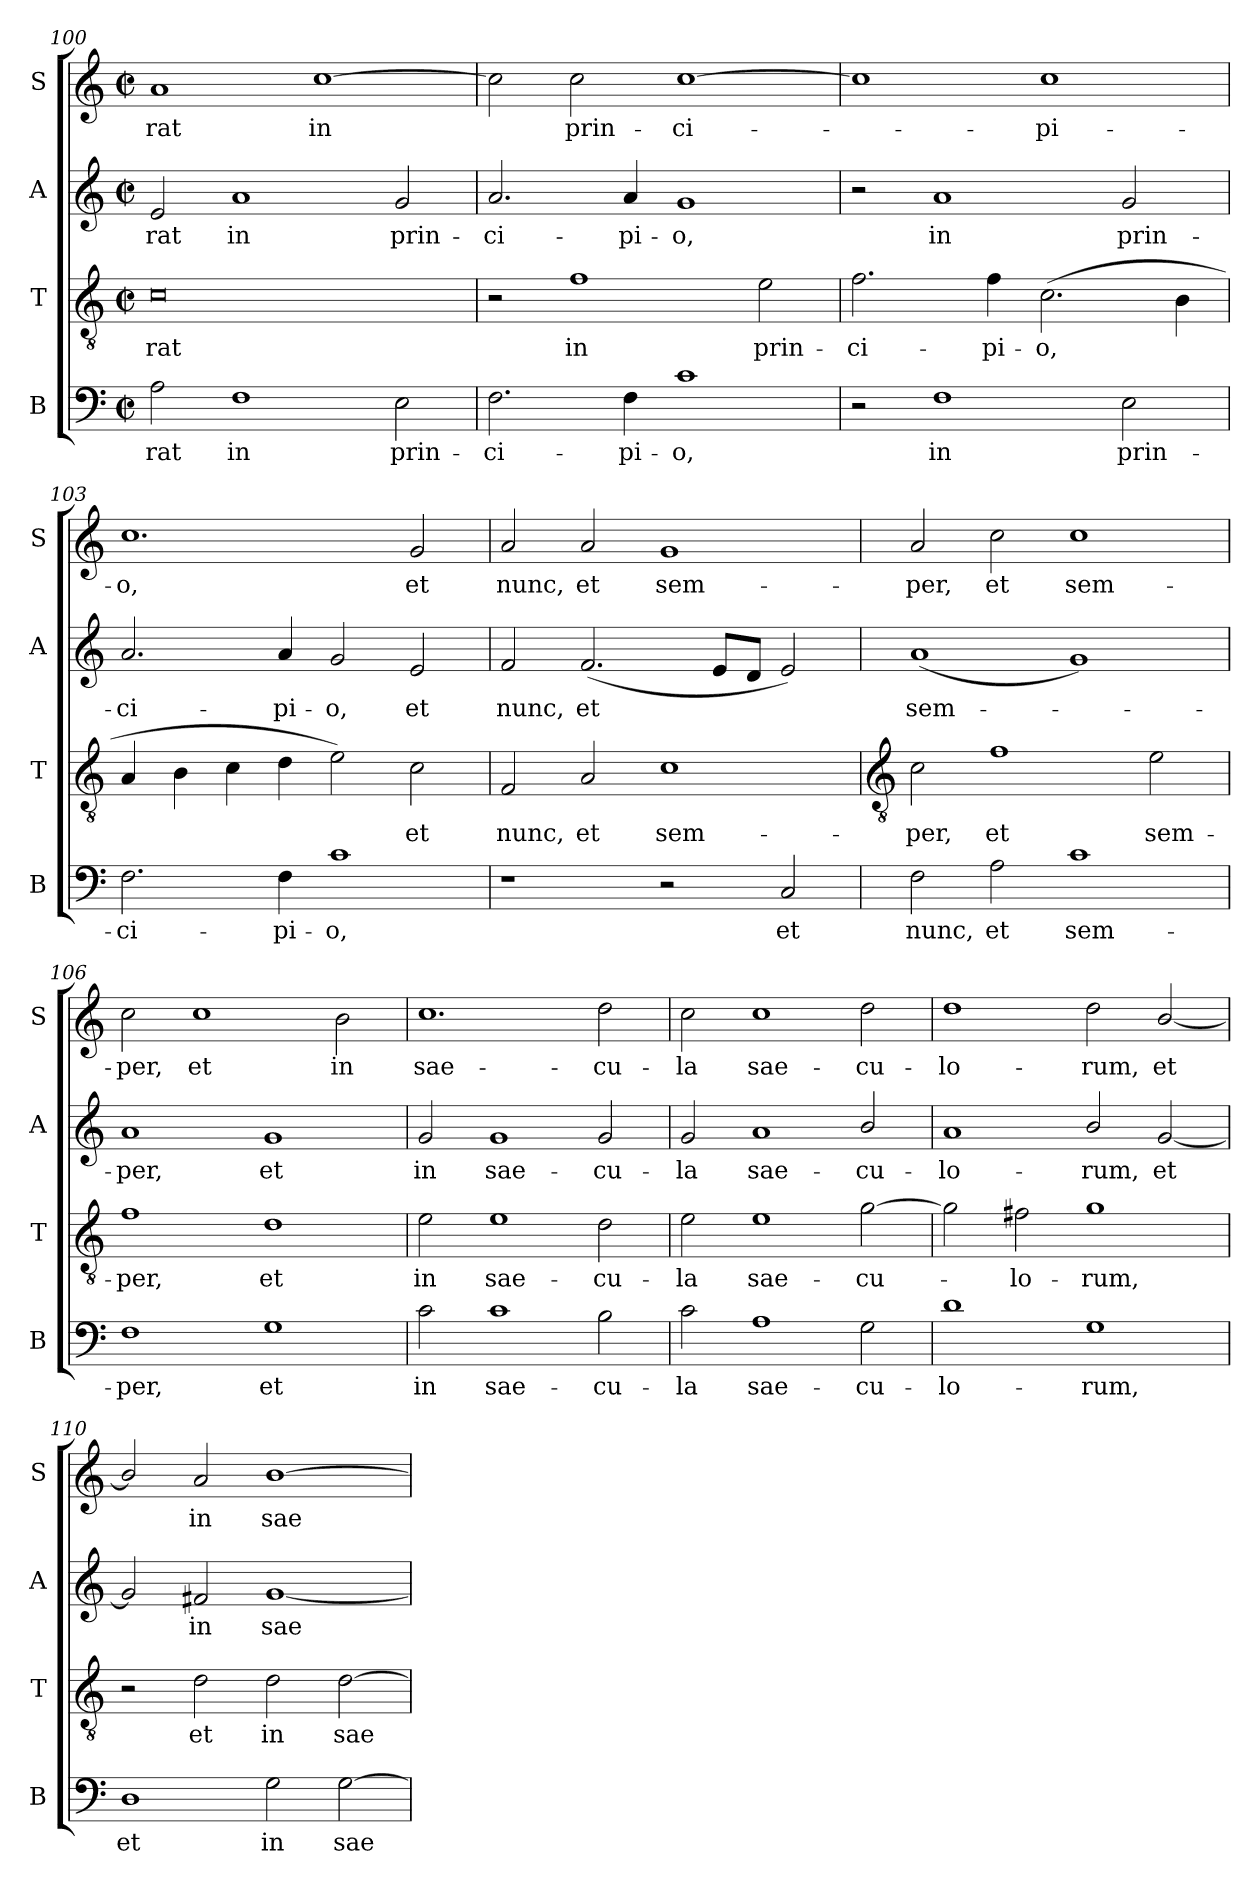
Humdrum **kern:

**kern	**text	**kern	**text	**kern	**text	**kern	**text
*part4	*part4	*part3	*part3	*part2	*part2	*part1	*part1
*staff4	*staff4	*staff3	*staff3	*staff2	*staff2	*staff1	*staff1
*I"B	*	*I"T	*	*I"A	*	*I"S	*
*I'B	*	*I'T	*	*I'A	*	*I'S	*
*clefF4	*	*clefGv2	*	*clefG2	*	*clefG2	*
*k[]	*	*k[]	*	*k[]	*	*k[]	*
*C:	*	*C:	*	*C:	*	*C:	*
*M4/2	*	*M4/2	*	*M4/2	*	*M4/2	*
*met(c|)	*	*met(c|)	*	*met(c|)	*	*met(c|)	*
=100	=100	=100	=100	=100	=100	=100	=100
!	!LO:LY:b	!	!LO:LY:b	!	!LO:LY:b	!	!LO:LY:b
2A	-rat	0c	-rat	2e	-rat	1a	-rat
!	!LO:LY:b	!	!	!	!LO:LY:b	!	!
1F	in	.	.	1a	in	.	.
!	!	!	!	!	!	!	!LO:LY:b
.	.	.	.	.	.	[1cc	in
!	!LO:LY:b	!	!	!	!LO:LY:b	!	!
2E	prin-	.	.	2g	prin-	.	.
=101	=101	=101	=101	=101	=101	=101	=101
!	!LO:LY:b	!	!	!	!LO:LY:b	!	!
2.F	-ci-	2r	.	2.a	-ci-	2cc]	.
!	!	!	!LO:LY:b	!	!	!	!LO:LY:b
.	.	1f	in	.	.	2cc	prin-
!	!LO:LY:b	!	!	!	!LO:LY:b	!	!
4F	-pi-	.	.	4a	-pi-	.	.
!	!LO:LY:b	!	!	!	!LO:LY:b	!	!LO:LY:b
1c	-o,	.	.	1g	-o,	[1cc	-ci-
!	!	!	!LO:LY:b	!	!	!	!
.	.	2e	prin-	.	.	.	.
=102	=102	=102	=102	=102	=102	=102	=102
!	!	!	!LO:LY:b	!	!	!	!
2r	.	2.f	-ci-	2r	.	1cc]	.
!	!LO:LY:b	!	!	!	!LO:LY:b	!	!
1F	in	.	.	1a	in	.	.
!	!	!	!LO:LY:b	!	!	!	!
.	.	4f	-pi-	.	.	.	.
!	!	!	!LO:LY:b	!	!	!	!LO:LY:b
.	.	(>2.c	-o,	.	.	1cc	pi-
!	!LO:LY:b	!	!	!	!LO:LY:b	!	!
2E	prin-	.	.	2g	prin-	.	.
.	.	4B	.	.	.	.	.
=103	=103	=103	=103	=103	=103	=103	=103
!	!LO:LY:b	!	!	!	!LO:LY:b	!	!LO:LY:b
2.F	-ci-	4A	.	2.a	-ci-	1.cc	-o,
.	.	4B	.	.	.	.	.
.	.	4c	.	.	.	.	.
!	!LO:LY:b	!	!	!	!LO:LY:b	!	!
4F	-pi-	4d	.	4a	-pi-	.	.
!	!LO:LY:b	!	!	!	!LO:LY:b	!	!
1c	-o,	2e)	.	2g	-o,	.	.
!	!	!	!LO:LY:b	!	!LO:LY:b	!	!LO:LY:b
.	.	2c	et	2e	et	2g	et
=104	=104	=104	=104	=104	=104	=104	=104
!	!	!	!LO:LY:b	!	!LO:LY:b	!	!LO:LY:b
1r	.	2F	nunc,	2f	nunc,	2a	nunc,
!	!	!	!LO:LY:b	!	!LO:LY:b	!	!LO:LY:b
.	.	2A	et	(<2.f	et	2a	et
!	!	!	!LO:LY:b	!	!	!	!LO:LY:b
2r	.	1c	sem-	.	.	1g	sem-
.	.	.	.	8eL	.	.	.
.	.	.	.	8dJ	.	.	.
!	!LO:LY:b	!	!	!	!	!	!
2C	et	.	.	2e)	.	.	.
!!LO:LB:g=z
=105	=105	=105	=105	=105	=105	=105	=105
*	*	*clefGv2	*	*	*	*	*
!	!LO:LY:b	!	!LO:LY:b	!	!LO:LY:b	!	!LO:LY:b
2F	nunc,	2c	-per,	(<1a	sem-	2a	-per,
!	!LO:LY:b	!	!LO:LY:b	!	!	!	!LO:LY:b
2A	et	1f	et	.	.	2cc	et
!	!LO:LY:b	!	!	!	!	!	!LO:LY:b
1c	sem-	.	.	1g)	.	1cc	sem-
!	!	!	!LO:LY:b	!	!	!	!
.	.	2e	sem-	.	.	.	.
=106	=106	=106	=106	=106	=106	=106	=106
!	!LO:LY:b	!	!LO:LY:b	!	!LO:LY:b	!	!LO:LY:b
1F	-per,	1f	-per,	1a	per,	2cc	-per,
!	!	!	!	!	!	!	!LO:LY:b
.	.	.	.	.	.	1cc	et
!	!LO:LY:b	!	!LO:LY:b	!	!LO:LY:b	!	!
1G	et	1d	et	1g	et	.	.
!	!	!	!	!	!	!	!LO:LY:b
.	.	.	.	.	.	2b	in
=107	=107	=107	=107	=107	=107	=107	=107
!	!LO:LY:b	!	!LO:LY:b	!	!LO:LY:b	!	!LO:LY:b
2c	in	2e	in	2g	in	1.cc	sae-
!	!LO:LY:b	!	!LO:LY:b	!	!LO:LY:b	!	!
1c	sae-	1e	sae-	1g	sae-	.	.
!	!LO:LY:b	!	!LO:LY:b	!	!LO:LY:b	!	!LO:LY:b
2B	-cu-	2d	-cu-	2g	-cu-	2dd	-cu-
=108	=108	=108	=108	=108	=108	=108	=108
!	!LO:LY:b	!	!LO:LY:b	!	!LO:LY:b	!	!LO:LY:b
2c	-la	2e	-la	2g	-la	2cc	-la
!	!LO:LY:b	!	!LO:LY:b	!	!LO:LY:b	!	!LO:LY:b
1A	sae-	1e	sae-	1a	sae-	1cc	sae-
!	!LO:LY:b	!	!LO:LY:b	!	!LO:LY:b	!	!LO:LY:b
2G	-cu-	[2g	-cu-	2b/	-cu-	2dd	-cu-
=109	=109	=109	=109	=109	=109	=109	=109
!	!LO:LY:b	!	!	!	!LO:LY:b	!	!LO:LY:b
1d	-lo-	2g]	.	1a	-lo-	1dd	-lo-
!	!	!	!LO:LY:b	!	!	!	!
.	.	2f#X	lo-	.	.	.	.
!	!LO:LY:b	!	!LO:LY:b	!	!LO:LY:b	!	!LO:LY:b
1G	-rum,	1g	-rum,	2b/	-rum,	2dd	-rum,
!	!	!	!	!	!LO:LY:b	!	!LO:LY:b
.	.	.	.	[2g	et	[2b/	et
=110	=110	=110	=110	=110	=110	=110	=110
!	!LO:LY:b	!	!	!	!	!	!
1D	et	2r	.	2g]	.	2b/]	.
!	!	!	!LO:LY:b	!	!LO:LY:b	!	!LO:LY:b
.	.	2d	et	2f#X	in	2a	in
!	!LO:LY:b	!	!LO:LY:b	!	!LO:LY:b	!	!LO:LY:b
2G	in	2d	in	[1g	sae-	[1b	sae-
!	!LO:LY:b	!	!LO:LY:b	!	!	!	!
[2G	sae-	[2d	sae-	.	.	.	.
=	=	=	=	=	=	=	=
*-	*-	*-	*-	*-	*-	*-	*-
